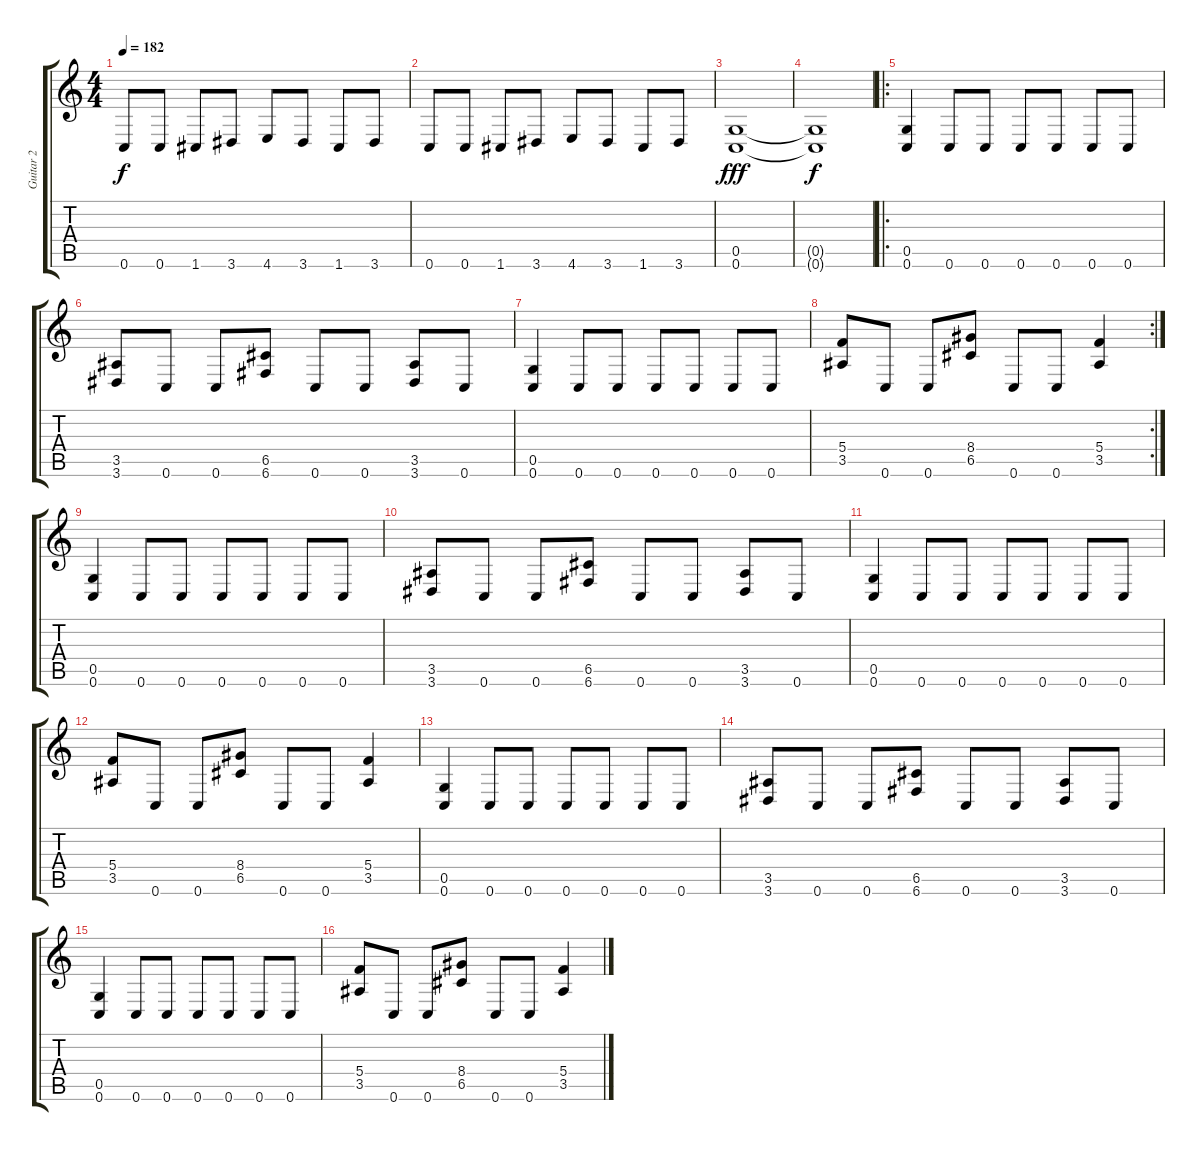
\track ("Guitar 2" "Guitar 2") {instrument distortionguitar}
\staff {score tabs}
\tuning (D4 A3 F3 C3 G2 C2) {hide}
\ts (4 4)
\tempo 182
\clef g2
\ks c
0.6.8{dy f instrument distortionguitar} 0.6.8 1.6.8 3.6.8 4.6.8 3.6.8 1.6.8 3.6.8 |
0.6.8 0.6.8 1.6.8 3.6.8 4.6.8 3.6.8 1.6.8 3.6.8 |
(0.5 0.6).1{dy fff} |
(0.5{t} 0.6{t}).1{dy f} |
\ro
(0.5 0.6).4 0.6.8 0.6.8 0.6.8 0.6.8 0.6.8 0.6.8 |
(3.5 3.6).8 0.6.8 0.6.8 (6.5 6.6).8 0.6.8 0.6.8 (3.5 3.6).8 0.6.8 |
(0.5 0.6).4 0.6.8 0.6.8 0.6.8 0.6.8 0.6.8 0.6.8 |
\rc 2
(5.4 3.5).8 0.6.8 0.6.8 (8.4 6.5).8 0.6.8 0.6.8 (5.4 3.5).4 |
(0.5 0.6).4 0.6.8 0.6.8 0.6.8 0.6.8 0.6.8 0.6.8 |
(3.5 3.6).8 0.6.8 0.6.8 (6.5 6.6).8 0.6.8 0.6.8 (3.5 3.6).8 0.6.8 |
(0.5 0.6).4 0.6.8 0.6.8 0.6.8 0.6.8 0.6.8 0.6.8 |
(5.4 3.5).8 0.6.8 0.6.8 (8.4 6.5).8 0.6.8 0.6.8 (5.4 3.5).4 |
(0.5 0.6).4 0.6.8 0.6.8 0.6.8 0.6.8 0.6.8 0.6.8 |
(3.5 3.6).8 0.6.8 0.6.8 (6.5 6.6).8 0.6.8 0.6.8 (3.5 3.6).8 0.6.8 |
(0.5 0.6).4 0.6.8 0.6.8 0.6.8 0.6.8 0.6.8 0.6.8 |
(5.4 3.5).8 0.6.8 0.6.8 (8.4 6.5).8 0.6.8 0.6.8 (5.4 3.5).4
